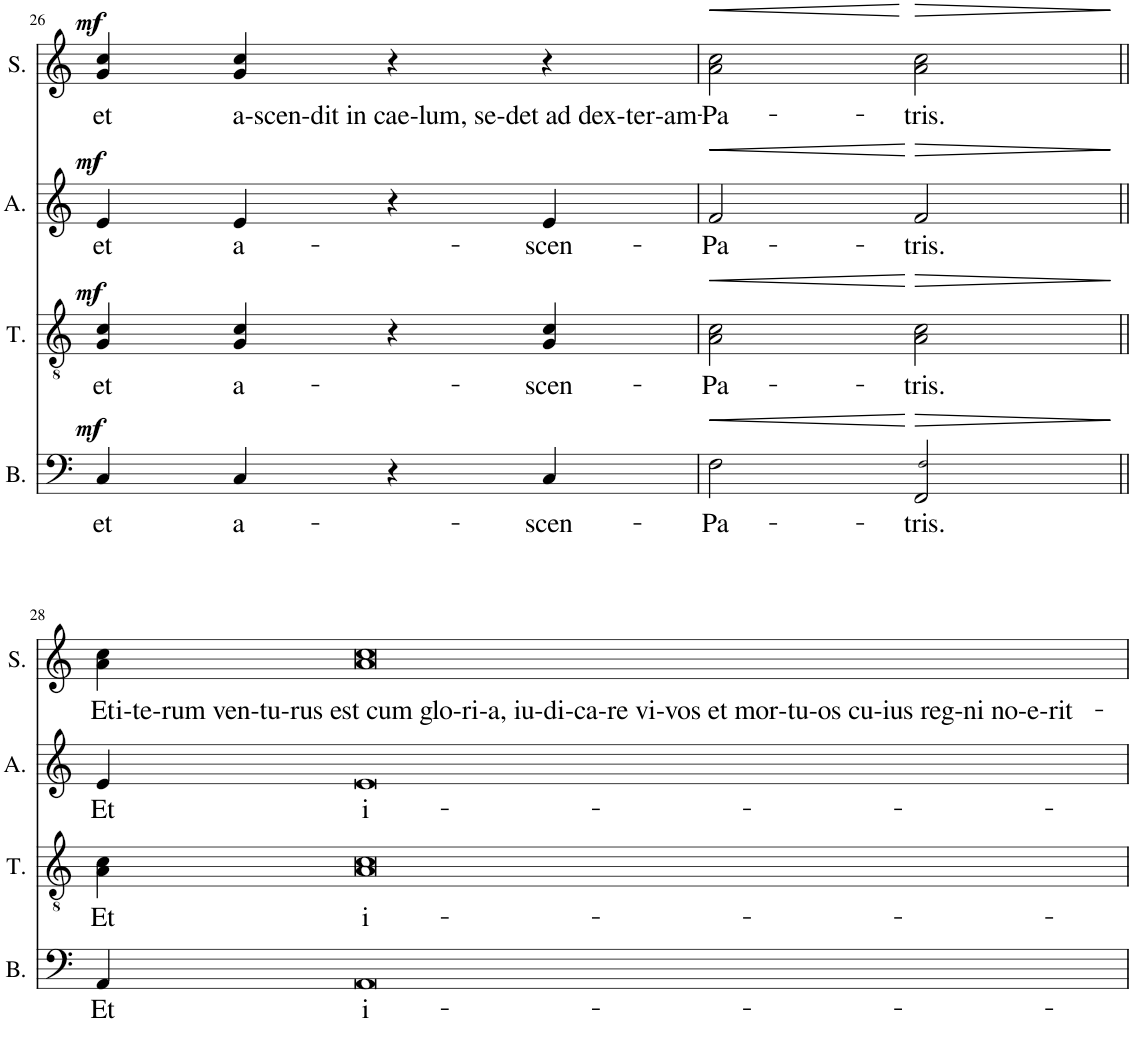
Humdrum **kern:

**kern	**text	**dynam	**kern	**text	**dynam	**kern	**text	**dynam	**kern	**text	**dynam
*part4	*part4	*part4	*part3	*part3	*part3	*part2	*part2	*part2	*part1	*part1	*part1
*staff4	*staff4	*staff4	*staff3	*staff3	*staff3	*staff2	*staff2	*staff2	*staff1	*staff1	*staff1
*I"Bass	*	*	*I"Tenor	*	*	*I"Alto	*	*	*I"Soprano	*	*
*I'B.	*	*	*I'T.	*	*	*I'A.	*	*	*I'S.	*	*
!!LO:PB:g=z
*clefF4	*	*	*clefGv2	*	*	*clefG2	*	*	*clefG2	*	*
*k[]	*	*	*k[]	*	*	*k[]	*	*	*k[]	*	*
*M4/4	*	*	*M4/4	*	*	*M4/4	*	*	*M4/4	*	*
=26	=26	=26	=26	=26	=26	=26	=26	=26	=26	=26	=26
!	!LO:LY:b	!LO:DY:a	!	!LO:LY:b	!LO:DY:a	!	!LO:LY:b	!LO:DY:a	!	!LO:LY:b	!LO:DY:a
4C/	et	mf	4G/ 4c/	et	mf	4e/	et	mf	4g/ 4cc/	et	mf
!	!LO:LY:b	!	!	!LO:LY:b	!	!	!LO:LY:b	!	!	!LO:LY:b	!
4C/	a-	.	4G/ 4c/	a-	.	4e/	a-	.	4g/ 4cc/	a-scen-dit in cae-lum, se-det ad dex-ter-am-	.
4r	.	.	4r	.	.	4r	.	.	4r	.	.
!	!LO:LY:b	!	!	!LO:LY:b	!	!	!LO:LY:b	!	!	!	!
4C/	-scen-	.	4G/ 4c/	-scen-	.	4e/	-scen-	.	4r	.	.
=27	=27	=27	=27	=27	=27	=27	=27	=27	=27	=27	=27
!	!LO:LY:b	!LO:HP:b	!	!LO:LY:b	!LO:HP:b	!	!LO:LY:b	!LO:HP:b	!	!LO:LY:b	!LO:HP:b
2F\	Pa-	<	2A\ 2c\	Pa-	<	2f/	Pa-	<	2a\ 2cc\	Pa-	<
!	!LO:LY:b	!	!	!LO:LY:b	!	!	!LO:LY:b	!	!	!LO:LY:b	!
2FF/ 2F!/	-tris.	.	2A\ 2c\	-tris.	.	2f/	-tris.	.	2a\ 2cc\	-tris.	.
.	.	[	.	.	[	.	.	[	.	.	[
!!LO:LB:g=z
=28||	=28||	=28||	=28||	=28||	=28||	=28||	=28||	=28||	=28||	=28||	=28||
!	!LO:LY:b	!	!	!LO:LY:b	!	!	!LO:LY:b	!	!	!LO:LY:b	!
4AA/	Et	.	4A\ 4c\	Et	.	4e/	Et	.	4a\ 4cc\	Et	.
!	!LO:LY:b	!	!	!LO:LY:b	!	!	!LO:LY:b	!	!	!LO:LY:b	!
[2.AA	i-	.	[2.A [2.c	i-	.	[2.e	i-	.	[2.a [2.cc	i-te-rum ven-tu-rus est cum glo-ri-a, iu-di-ca-re vi-vos et mor-tu-os cu-ius reg-ni no-e-rit-	.
=29	=29	=29	=29	=29	=29	=29	=29	=29	=29	=29	=29
1AA_	.	.	1A_ 1c_	.	.	1e_	.	.	1a_ 1cc_	.	.
=30	=30	=30	=30	=30	=30	=30	=30	=30	=30	=30	=30
4AA]	.	.	4A] 4c]	.	.	4e]	.	.	4a] 4cc]	.	.
=	=	=	=	=	=	=	=	=	=	=	=
*-	*-	*-	*-	*-	*-	*-	*-	*-	*-	*-	*-
